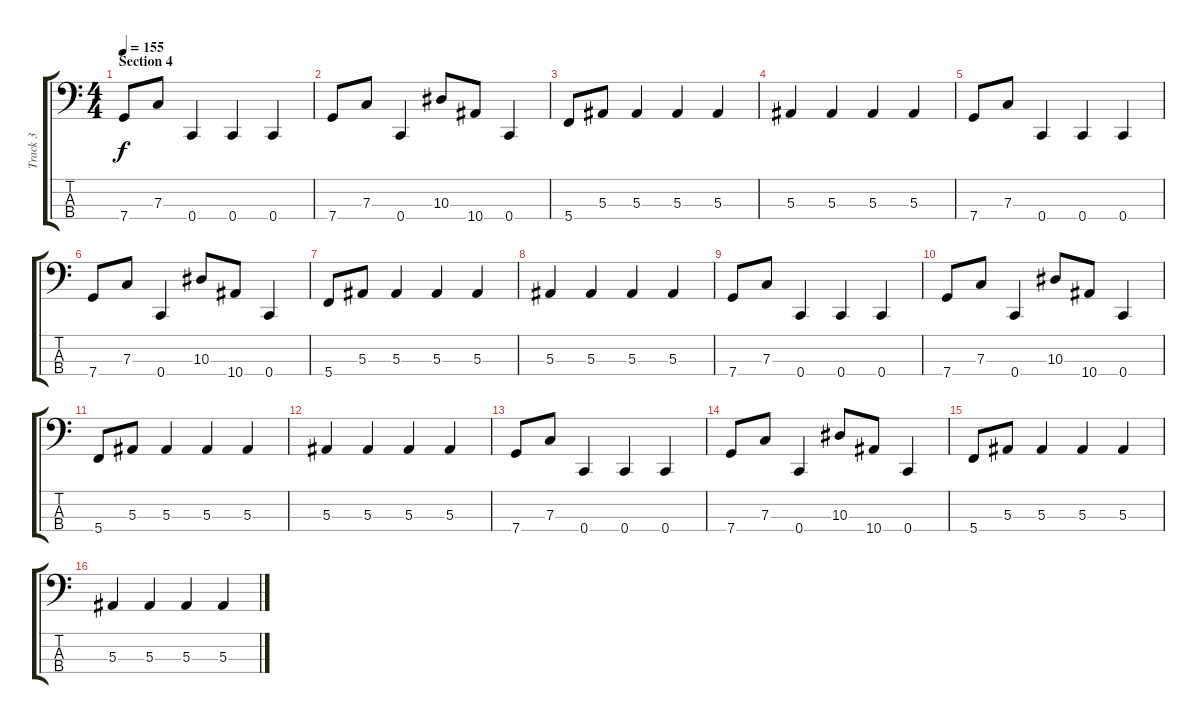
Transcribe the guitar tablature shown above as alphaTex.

\track ("Track 3" "Track 3") {instrument electricbassfinger}
\staff {score tabs}
\tuning (Eb2 Bb1 F1 C1) {hide}
\ts (4 4)
\section ("" "Section 4")
\tempo 155
\clef f4
\ks c
7.4.8{dy f} 7.3.8 0.4.4 0.4.4 0.4.4 |
7.4.8 7.3.8 0.4.4 10.3.8 10.4.8 0.4.4 |
5.4.8 5.3.8 5.3.4 5.3.4 5.3.4 |
5.3.4 5.3.4 5.3.4 5.3.4 |
7.4.8 7.3.8 0.4.4 0.4.4 0.4.4 |
7.4.8 7.3.8 0.4.4 10.3.8 10.4.8 0.4.4 |
5.4.8 5.3.8 5.3.4 5.3.4 5.3.4 |
5.3.4 5.3.4 5.3.4 5.3.4 |
7.4.8 7.3.8 0.4.4 0.4.4 0.4.4 |
7.4.8 7.3.8 0.4.4 10.3.8 10.4.8 0.4.4 |
5.4.8 5.3.8 5.3.4 5.3.4 5.3.4 |
5.3.4 5.3.4 5.3.4 5.3.4 |
7.4.8 7.3.8 0.4.4 0.4.4 0.4.4 |
7.4.8 7.3.8 0.4.4 10.3.8 10.4.8 0.4.4 |
5.4.8 5.3.8 5.3.4 5.3.4 5.3.4 |
5.3.4 5.3.4 5.3.4 5.3.4
